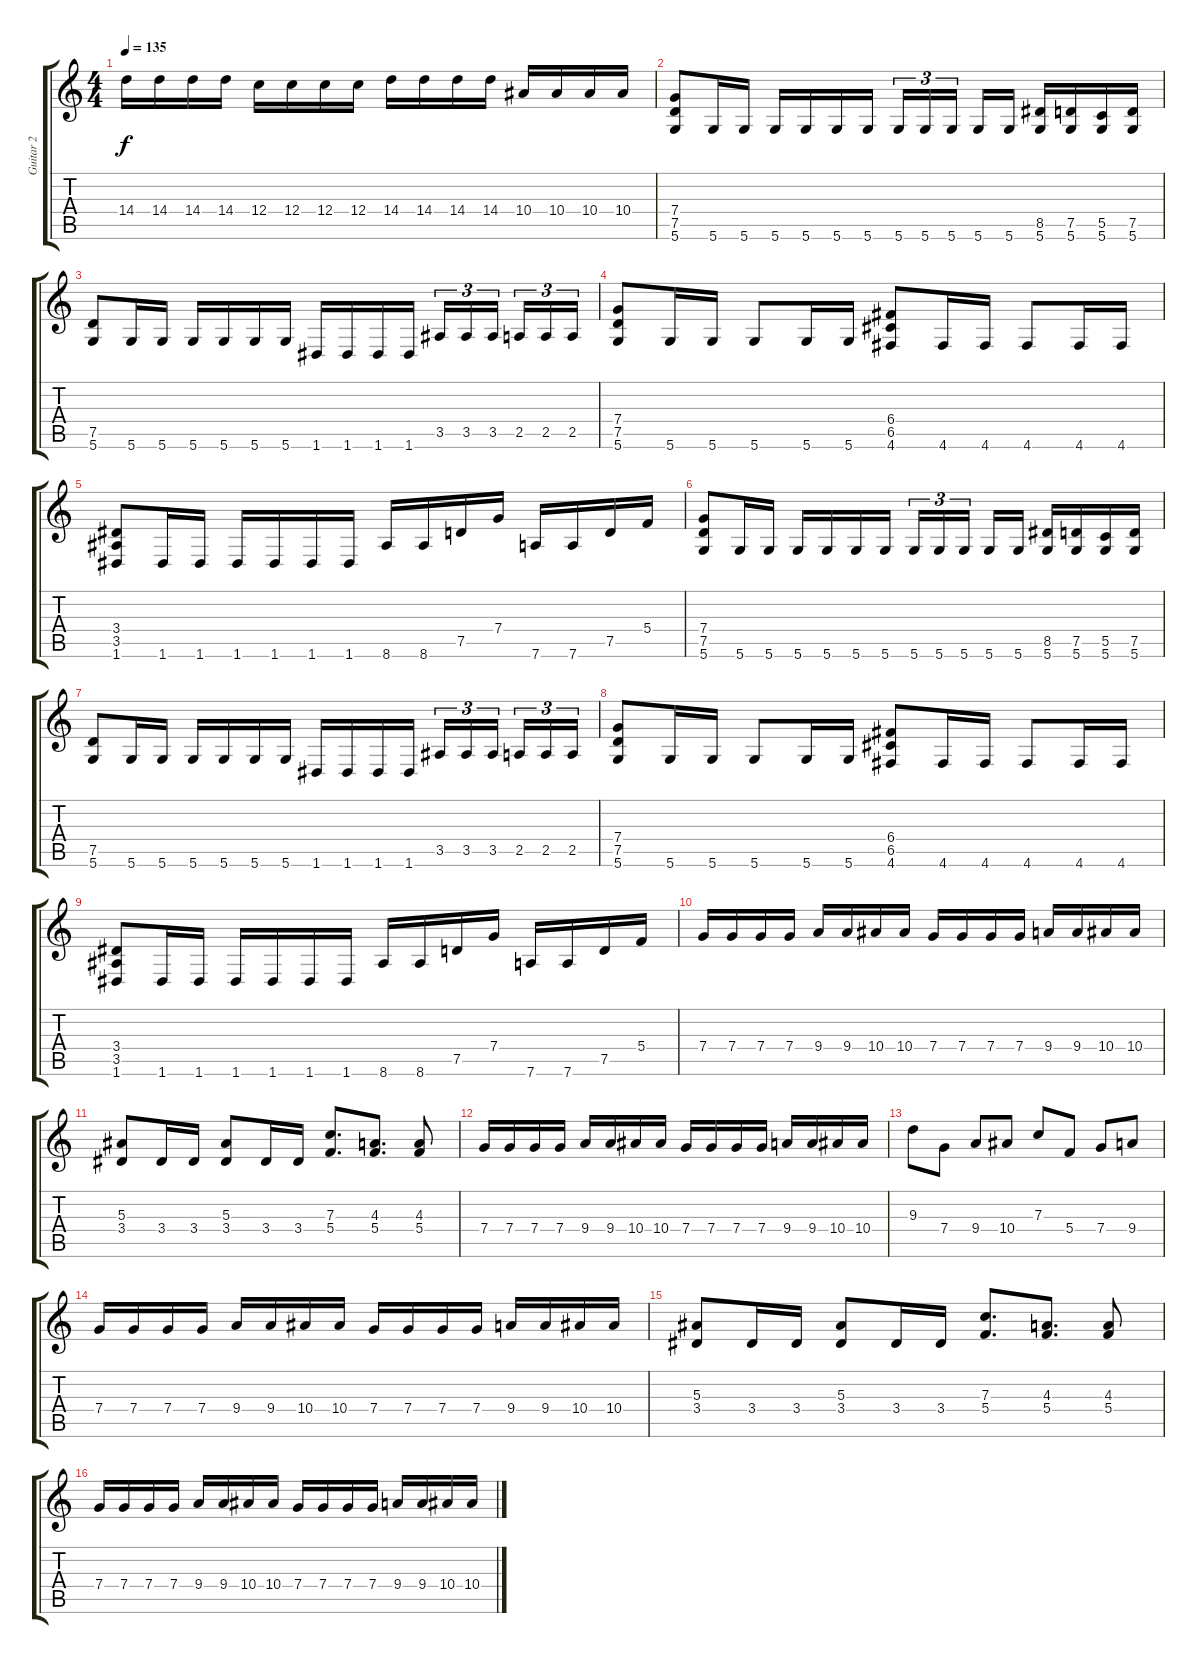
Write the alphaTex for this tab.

\track ("Guitar 2" "Guitar 2") {instrument distortionguitar}
\staff {score tabs}
\tuning (D4 A3 F3 C3 G2 D2) {hide}
\ts (4 4)
\tempo 135
\clef g2
\ks c
14.4.16{dy f} 14.4.16 14.4.16 14.4.16 12.4.16 12.4.16 12.4.16 12.4.16 14.4.16 14.4.16 14.4.16 14.4.16 10.4.16 10.4.16 10.4.16 10.4.16 |
(7.4 7.5 5.6).8 5.6.16 5.6.16 5.6.16 5.6.16 5.6.16 5.6.16 5.6.16{tu (3 2)} 5.6.16{tu (3 2)} 5.6.16{tu (3 2) beam splitsecondary} 5.6.16 5.6.16 (8.5 5.6).16 (7.5 5.6).16 (5.5 5.6).16 (7.5 5.6).16 |
(7.5 5.6).8 5.6.16 5.6.16 5.6.16 5.6.16 5.6.16 5.6.16 1.6.16 1.6.16 1.6.16 1.6.16 3.5.16{tu (3 2)} 3.5.16{tu (3 2)} 3.5.16{tu (3 2) beam splitsecondary} 2.5.16{tu (3 2)} 2.5.16{tu (3 2)} 2.5.16{tu (3 2)} |
(7.4 7.5 5.6).8 5.6.16 5.6.16 5.6.8 5.6.16 5.6.16 (6.4 6.5 4.6).8 4.6.16 4.6.16 4.6.8 4.6.16 4.6.16 |
(3.4 3.5 1.6).8 1.6.16 1.6.16 1.6.16 1.6.16 1.6.16 1.6.16 8.6.16 8.6.16 7.5.16 7.4.16 7.6.16 7.6.16 7.5.16 5.4.16 |
(7.4 7.5 5.6).8 5.6.16 5.6.16 5.6.16 5.6.16 5.6.16 5.6.16 5.6.16{tu (3 2)} 5.6.16{tu (3 2)} 5.6.16{tu (3 2) beam splitsecondary} 5.6.16 5.6.16 (8.5 5.6).16 (7.5 5.6).16 (5.5 5.6).16 (7.5 5.6).16 |
(7.5 5.6).8 5.6.16 5.6.16 5.6.16 5.6.16 5.6.16 5.6.16 1.6.16 1.6.16 1.6.16 1.6.16 3.5.16{tu (3 2)} 3.5.16{tu (3 2)} 3.5.16{tu (3 2) beam splitsecondary} 2.5.16{tu (3 2)} 2.5.16{tu (3 2)} 2.5.16{tu (3 2)} |
(7.4 7.5 5.6).8 5.6.16 5.6.16 5.6.8 5.6.16 5.6.16 (6.4 6.5 4.6).8 4.6.16 4.6.16 4.6.8 4.6.16 4.6.16 |
(3.4 3.5 1.6).8 1.6.16 1.6.16 1.6.16 1.6.16 1.6.16 1.6.16 8.6.16 8.6.16 7.5.16 7.4.16 7.6.16 7.6.16 7.5.16 5.4.16 |
7.4.16 7.4.16 7.4.16 7.4.16 9.4.16 9.4.16 10.4.16 10.4.16 7.4.16 7.4.16 7.4.16 7.4.16 9.4.16 9.4.16 10.4.16 10.4.16 |
(5.3 3.4).8 3.4.16 3.4.16 (5.3 3.4).8 3.4.16 3.4.16 (7.3 5.4).8{d} (4.3 5.4).8{d} (4.3 5.4).8 |
7.4.16 7.4.16 7.4.16 7.4.16 9.4.16 9.4.16 10.4.16 10.4.16 7.4.16 7.4.16 7.4.16 7.4.16 9.4.16 9.4.16 10.4.16 10.4.16 |
9.3.8 7.4.8 9.4.8 10.4.8 7.3.8 5.4.8 7.4.8 9.4.8 |
7.4.16 7.4.16 7.4.16 7.4.16 9.4.16 9.4.16 10.4.16 10.4.16 7.4.16 7.4.16 7.4.16 7.4.16 9.4.16 9.4.16 10.4.16 10.4.16 |
(5.3 3.4).8 3.4.16 3.4.16 (5.3 3.4).8 3.4.16 3.4.16 (7.3 5.4).8{d} (4.3 5.4).8{d} (4.3 5.4).8 |
7.4.16 7.4.16 7.4.16 7.4.16 9.4.16 9.4.16 10.4.16 10.4.16 7.4.16 7.4.16 7.4.16 7.4.16 9.4.16 9.4.16 10.4.16 10.4.16
